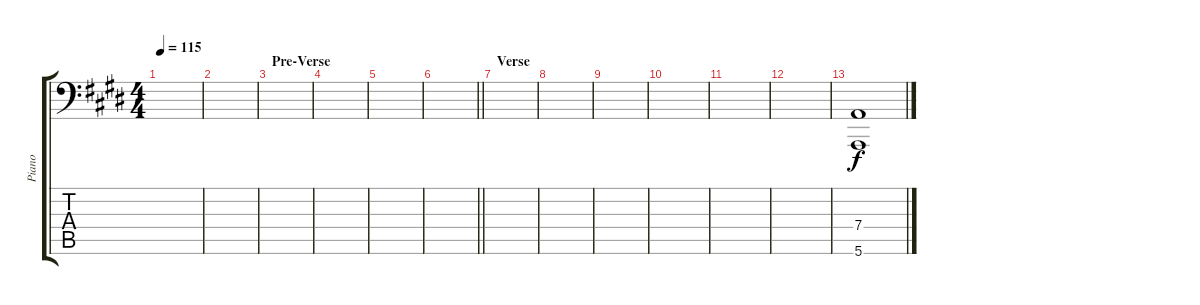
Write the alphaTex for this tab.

\track ("Piano" "Piano") {instrument acousticgrandpiano}
\staff {score tabs}
\tuning (E3 B2 G2 D2 A1 E1) {hide}
\ts (4 4)
\tempo 115
\clef f4
\ks c#minor
|
|
\section ("" "Pre-Verse")
|
|
|
\barLineRight lightlight
|
\section ("" "Verse")
|
|
|
|
|
|
(7.4 5.6).1
